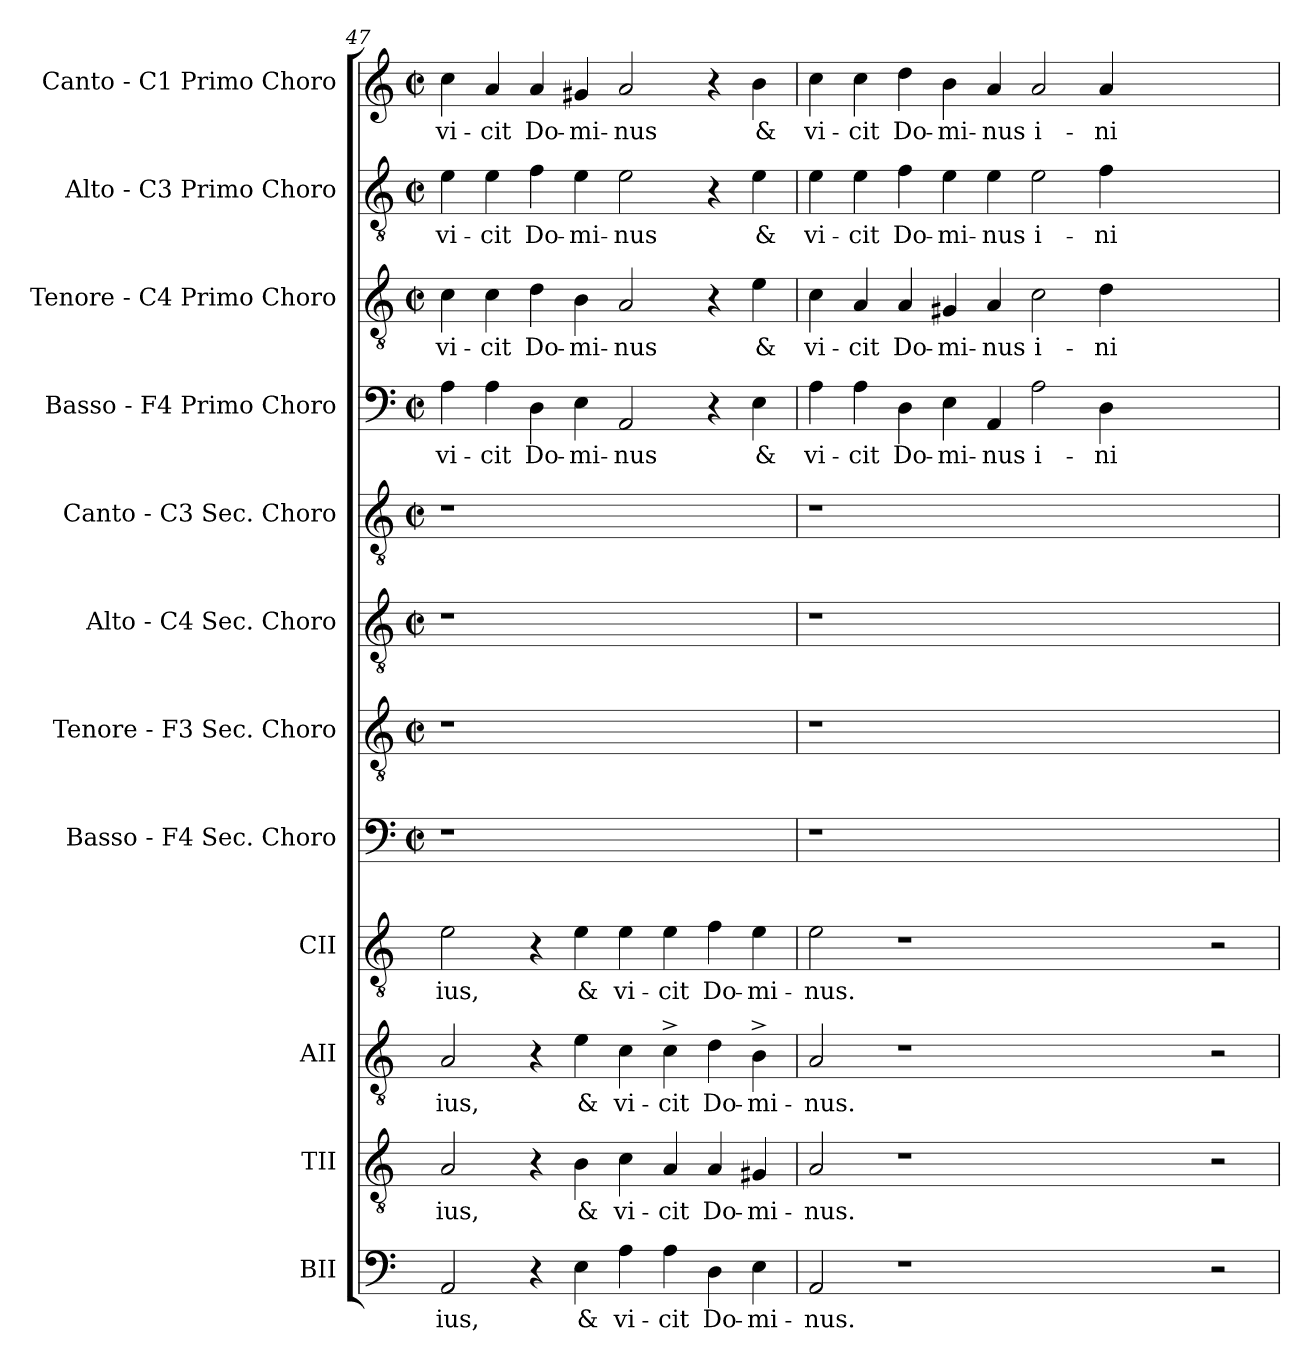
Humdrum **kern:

**kern	**text	**kern	**text	**kern	**text	**kern	**text	**kern	**kern	**kern	**kern	**kern	**text	**kern	**text	**kern	**text	**kern	**text
*part12	*part12	*part11	*part11	*part10	*part10	*part9	*part9	*part8	*part7	*part6	*part5	*part4	*part4	*part3	*part3	*part2	*part2	*part1	*part1
*staff12	*staff12	*staff11	*staff11	*staff10	*staff10	*staff9	*staff9	*staff8	*staff7	*staff6	*staff5	*staff4	*staff4	*staff3	*staff3	*staff2	*staff2	*staff1	*staff1
*I"BII	*	*I"TII	*	*I"AII	*	*I"CII	*	*I"Basso - F4  Sec. Choro	*I"Tenore - F3  Sec. Choro	*I"Alto - C4  Sec. Choro	*I"Canto - C3  Sec. Choro	*I"Basso - F4  Primo Choro	*	*I"Tenore - C4  Primo Choro	*	*I"Alto - C3  Primo Choro	*	*I"Canto - C1  Primo Choro	*
*I'BII	*	*I'TII	*	*I'AII	*	*I'CII	*	*I'Ch	*I'Ch	*I'Ch	*I'Ch	*I'BI	*	*I'TI	*	*I'AI	*	*I'CI	*
*clefF4	*	*clefGv2	*	*clefGv2	*	*clefGv2	*	*clefF4	*clefGv2	*clefGv2	*clefGv2	*clefF4	*	*clefGv2	*	*clefGv2	*	*clefG2	*
*	*	*	*	*	*	*	*	*M2/2	*M2/2	*M2/2	*M2/2	*M2/2	*	*M2/2	*	*M2/2	*	*M2/2	*
*	*	*	*	*	*	*	*	*met(c|)	*met(c|)	*met(c|)	*met(c|)	*met(c|)	*	*met(c|)	*	*met(c|)	*	*met(c|)	*
=47	=47	=47	=47	=47	=47	=47	=47	=47	=47	=47	=47	=47	=47	=47	=47	=47	=47	=47	=47
!	!LO:LY:b:cj	!	!LO:LY:b:cj	!	!LO:LY:b:cj	!	!LO:LY:b:cj	!	!	!	!	!	!LO:LY:b	!	!LO:LY:b	!	!LO:LY:b	!	!LO:LY:b
2AA/	-ius,	2A/	-ius,	2A/	-ius,	2e\	-ius,	1r	1r	1r	1r	4A\	vi-	4c\	vi-	4e\	vi-	4cc\	vi-
!	!	!	!	!	!	!	!	!	!	!	!	!	!LO:LY:b:rj	!	!LO:LY:b:rj	!	!LO:LY:b:rj	!	!LO:LY:b:rj
.	.	.	.	.	.	.	.	.	.	.	.	4A\	-cit	4c\	-cit	4e\	-cit	4a/	-cit
!	!	!	!	!	!	!	!	!	!	!	!	!	!LO:LY:b:cj	!	!LO:LY:b:cj	!	!LO:LY:b:cj	!	!LO:LY:b:cj
4r	.	4r	.	4r	.	4r	.	.	.	.	.	4D\	Do-	4d\	Do-	4f\	Do-	4a/	Do-
!	!LO:LY:b:cj	!	!LO:LY:b:cj	!	!LO:LY:b:cj	!	!LO:LY:b:cj	!	!	!	!	!	!LO:LY:b	!	!LO:LY:b	!	!LO:LY:b	!	!LO:LY:b
4E\	&	4B\	&	4e\	&	4e\	&	.	.	.	.	4E\	-mi-	4B\	-mi-	4e\	-mi-	4g#X/	-mi-
!	!LO:LY:b	!	!LO:LY:b	!	!LO:LY:b	!	!LO:LY:b	!	!	!	!	!	!LO:LY:b:rj	!	!LO:LY:b:rj	!	!LO:LY:b:rj	!	!LO:LY:b:rj
4A\	vi-	4c\	vi-	4c\	vi-	4e\	vi-	1ryy	1ryy	1ryy	1ryy	2AA/	-nus	2A/	-nus	2e\	-nus	2a/	-nus
!	!LO:LY:b:rj	!	!LO:LY:b:rj	!	!LO:LY:b:rj	!	!LO:LY:b:rj	!	!	!	!	!	!	!	!	!	!	!	!
4A\	-cit	4A/	-cit	4c^<\	-cit	4e\	-cit	.	.	.	.	.	.	.	.	.	.	.	.
!	!LO:LY:b:cj	!	!LO:LY:b:cj	!	!LO:LY:b:cj	!	!LO:LY:b:cj	!	!	!	!	!	!	!	!	!	!	!	!
4D\	Do-	4A/	Do-	4d\	Do-	4f\	Do-	.	.	.	.	4r	.	4r	.	4r	.	4r	.
!	!LO:LY:b:cj	!	!LO:LY:b:cj	!	!LO:LY:b:cj	!	!LO:LY:b:cj	!	!	!	!	!	!LO:LY:b:cj	!	!LO:LY:b:cj	!	!LO:LY:b:cj	!	!LO:LY:b:cj
4E\	-mi-	4G#X/	-mi-	4B^<\	-mi-	4e\	-mi-	.	.	.	.	4E\	&	4e\	&	4e\	&	4b\	&
=48	=48	=48	=48	=48	=48	=48	=48	=48	=48	=48	=48	=48	=48	=48	=48	=48	=48	=48	=48
!	!LO:LY:b:cj	!	!LO:LY:b:cj	!	!LO:LY:b:cj	!	!LO:LY:b:cj	!	!	!	!	!	!LO:LY:b	!	!LO:LY:b	!	!LO:LY:b	!	!LO:LY:b
2AA/	-nus.	2A/	-nus.	2A/	-nus.	2e\	-nus.	1r	1r	1r	1r	4A\	vi-	4c\	vi-	4e\	vi-	4cc\	vi-
!	!	!	!	!	!	!	!	!	!	!	!	!	!LO:LY:b:rj	!	!LO:LY:b:rj	!	!LO:LY:b:rj	!	!LO:LY:b:rj
.	.	.	.	.	.	.	.	.	.	.	.	4A\	-cit	4A/	-cit	4e\	-cit	4cc\	-cit
!LO:N:vis=1	!	!LO:N:vis=1	!	!LO:N:vis=1	!	!LO:N:vis=1	!	!	!	!	!	!	!LO:LY:b:cj	!	!LO:LY:b:cj	!	!LO:LY:b:cj	!	!LO:LY:b:cj
0r	.	0r	.	0r	.	0r	.	.	.	.	.	4D\	Do-	4A/	Do-	4f\	Do-	4dd\	Do-
!	!	!	!	!	!	!	!	!	!	!	!	!	!LO:LY:b	!	!LO:LY:b	!	!LO:LY:b	!	!LO:LY:b
.	.	.	.	.	.	.	.	.	.	.	.	4E\	-mi-	4G#X/	-mi-	4e\	-mi-	4b\	-mi-
!	!	!	!	!	!	!	!	!	!	!	!	!	!LO:LY:b:rj	!	!LO:LY:b:rj	!	!LO:LY:b:rj	!	!LO:LY:b:rj
.	.	.	.	.	.	.	.	0ryy	0ryy	0ryy	0ryy	4AA/	-nus	4A/	-nus	4e\	-nus	4a/	-nus
!	!	!	!	!	!	!	!	!	!	!	!	!	!LO:LY:b:cj	!	!LO:LY:b:cj	!	!LO:LY:b:cj	!	!LO:LY:b:cj
.	.	.	.	.	.	.	.	.	.	.	.	2A\	i-	2c\	i-	2e\	i-	2a/	i-
!	!	!	!	!	!	!	!	!	!	!	!	!	!LO:LY:b:cj	!	!LO:LY:b:cj	!	!LO:LY:b:cj	!	!LO:LY:b:cj
.	.	.	.	.	.	.	.	.	.	.	.	4D\	-ni-	4d\	-ni-	[>4f\	-ni-	4a/	-ni-
.	.	.	.	.	.	.	.	.	.	.	.	1ryy	.	1ryy	.	1ryy	.	1ryy	.
2r	.	2r	.	2r	.	2r	.	.	.	.	.	.	.	.	.	.	.	.	.
=	=	=	=	=	=	=	=	=	=	=	=	=	=	=	=	=	=	=	=
*-	*-	*-	*-	*-	*-	*-	*-	*-	*-	*-	*-	*-	*-	*-	*-	*-	*-	*-	*-
